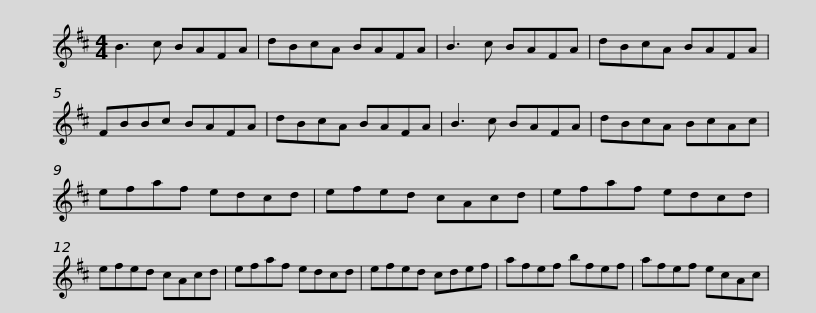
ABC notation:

X:1
L:1/8
M:4/4
I:linebreak $
K:Bmin
V:1 treble
V:1
 B3 c BAFA | dBcA BAFA | B3 c BAFA | dBcA BAFA | FBBc BAFA | %5
 dBcA BAFA |$ B3 c BAFA | dBcA BcAc | efaf edcd | efed cAcd | %10
 efaf edcd | efed cAcd |$ efaf edcd | efed cdef | afef bfef | %15
 afef ecAc | %16
